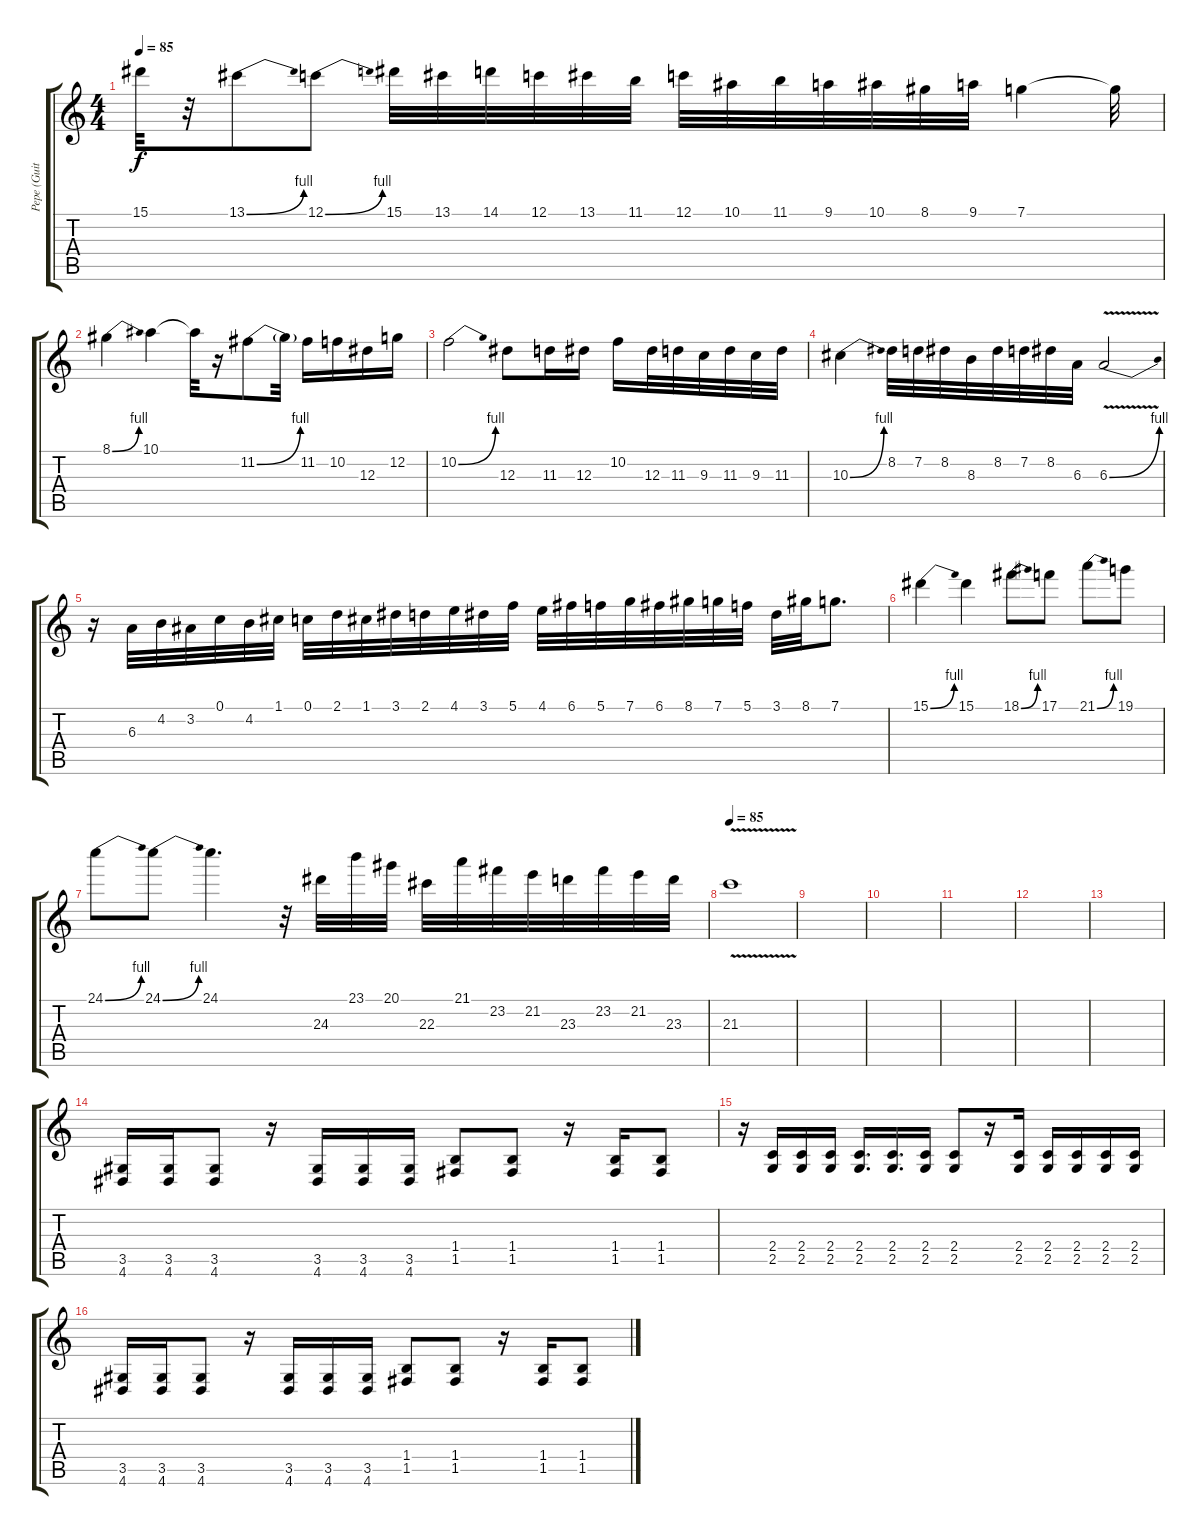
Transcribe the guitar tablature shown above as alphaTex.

\track ("Pepe (Guitarra)" "Pepe (Guit") {instrument distortionguitar}
\staff {score tabs}
\tuning (C4 G3 Eb3 Bb2 F2 B1) {hide}
\ts (4 4)
\tempo 85
\clef g2
\ks c
15.1{t}.32{dy f} r.32 13.1{be (bend 0 0 60 4)}.8 12.1{be (bend 0 0 60 4)}.8 15.1.32 13.1.32 14.1.32 12.1.32 13.1.32 11.1.32 12.1.32 10.1.32 11.1.32 9.1.32 10.1.32 8.1.32 9.1.32 7.1.4 7.1{t}.32 |
8.1{be (bend 0 0 60 4)}.4 10.1.4 10.1{t}.32 r.16 11.2{be (bend 0 0 60 4)}.8 11.2{t}.32 11.2.16 10.2.16 12.3.16 12.2.16 |
10.2{be (bend 0 0 60 4)}.2 12.3.8 11.3.16 12.3.16 10.2.16 12.3.32 11.3.32 9.3.32 11.3.32 9.3.32 11.3.32 |
10.3{be (bend 0 0 60 4)}.4 8.2.32 7.2.32 8.2.32 8.3.32 8.2.32 7.2.32 8.2.32 6.3.32 6.3{be (bend 0 0 60 4) v}.2 |
r.16 6.3.32 4.2.32 3.2.32 0.1.32 4.2.32 1.1.32 0.1.32 2.1.32 1.1.32 3.1.32 2.1.32 4.1.32 3.1.32 5.1.32 4.1.32 6.1.32 5.1.32 7.1.32 6.1.32 8.1.32 7.1.32 5.1.32 3.1.32 8.1.32 7.1.8{d} |
15.1{be (bend 0 0 60 4)}.4 15.1.4 18.1{be (bend 0 0 60 4)}.8 17.1.8 21.1{be (bend 0 0 60 4)}.8 19.1.8 |
24.1{be (bend 0 0 60 4)}.8 24.1{be (bend 0 0 60 4)}.8 24.1.4{d} r.32 24.3.32 23.1.32 20.1.32 22.3.32 21.1.32 23.2.32 21.2.32 23.3.32 23.2.32 21.2.32 23.3.32 |
\tempo 85
21.3{v}.1{volume 0} |
|
|
|
|
|
(3.5 4.6).16{volume 13} (3.5 4.6).16 (3.5 4.6).8 r.16 (3.5 4.6).16 (3.5 4.6).16 (3.5 4.6).16 (1.4 1.5).8 (1.4 1.5).8 r.16 (1.4 1.5).16 (1.4 1.5).8 |
r.16 (2.4 2.5).16 (2.4 2.5).16 (2.4 2.5).16 (2.4 2.5).16{d} (2.4 2.5).16{d} (2.4 2.5).16 (2.4 2.5).8 r.16 (2.4 2.5).16 (2.4 2.5).16 (2.4 2.5).16 (2.4 2.5).16 (2.4 2.5).16 |
(3.5 4.6).16 (3.5 4.6).16 (3.5 4.6).8 r.16 (3.5 4.6).16 (3.5 4.6).16 (3.5 4.6).16 (1.4 1.5).8 (1.4 1.5).8 r.16 (1.4 1.5).16 (1.4 1.5).8
